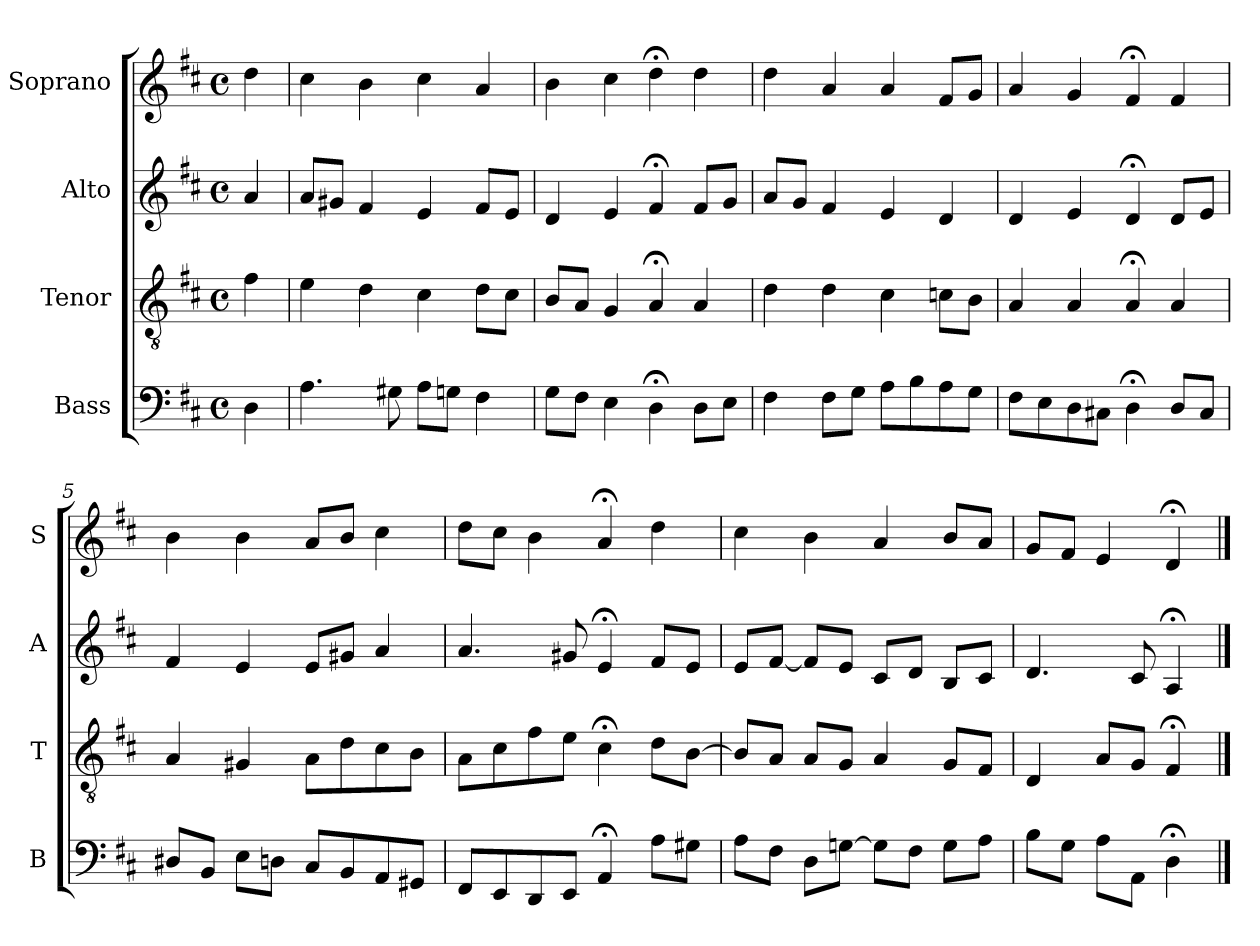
**kern	**kern	**kern	**kern
*part4	*part3	*part2	*part1
*staff4	*staff3	*staff2	*staff1
*I"Bass	*I"Tenor	*I"Alto	*I"Soprano
*I'B	*I'T	*I'A	*I'S
*clefF4	*clefGv2	*clefG2	*clefG2
*k[f#c#]	*k[f#c#]	*k[f#c#]	*k[f#c#]
*D:	*D:	*D:	*D:
*M4/4	*M4/4	*M4/4	*M4/4
*met(c)	*met(c)	*met(c)	*met(c)
*MM100	*MM100	*MM100	*MM100
=	=	=	=
4D	4f#	4a	4dd
=1	=1	=1	=1
4.A	4e	8aL	4cc#
.	.	8g#XJ	.
.	4d	4f#	4b
8G#X	.	.	.
8AL	4c#	4e	4cc#
8GnJ	.	.	.
4F#	8dL	8f#L	4a
.	8c#J	8eJ	.
=2	=2	=2	=2
8GL	8BL	4d	4b
8F#J	8AJ	.	.
4E	4G	4e	4cc#
4D;<	4A;<	4f#;<	4dd;<
8DL	4A	8f#L	4dd
8EJ	.	8gJ	.
=3	=3	=3	=3
4F#	4d	8aL	4dd
.	.	8gJ	.
8F#L	4d	4f#	4a
8GJ	.	.	.
8AL	4c#	4e	4a
8B	.	.	.
8Ai	8cniL	4di	8f#iL
8GJ	8BJ	.	8gJ
=4	=4	=4	=4
8F#L	4A	4d	4a
8E	.	.	.
8D	4A	4e	4g
8C#XJ	.	.	.
4D;<	4A;<	4d;<	4f#;<
8DL	4A	8dL	4f#
8C#J	.	8eJ	.
=5	=5	=5	=5
8D#XL	4A	4f#	4b
8BBJ	.	.	.
8EL	4G#X	4e	4b
8DnJ	.	.	.
8C#L	8AL	8eL	8aL
8BB	8d	8g#XJ	8bJ
8AA	8c#	4a	4cc#
8GG#XJ	8BJ	.	.
=6	=6	=6	=6
8FF#L	8AL	4.a	8ddL
8EE	8c#	.	8cc#J
8DD	8f#	.	4b
8EEJ	8eJ	8g#X	.
4AA;<	4c#;<	4e;<	4a;<
8AL	8dL	8f#L	4dd
8G#XJ	[8BJ	8eJ	.
=7	=7	=7	=7
8AL	8BL]	8eL	4cc#
8F#J	8AJ	[8f#J	.
8DL	8AL	8f#L]	4b
[8GnJ	8GJ	8eJ	.
8GL]	4A	8c#L	4a
8F#J	.	8dJ	.
8GL	8GL	8BL	8bL
8AJ	8F#J	8c#J	8aJ
=8	=8	=8	=8
8BL	4D	4.d	8gL
8GJ	.	.	8f#J
8AL	8AL	.	4e
8AAJ	8GJ	8c#	.
4D;<	4F#;<	4A;<	4d;<
==	==	==	==
*-	*-	*-	*-
